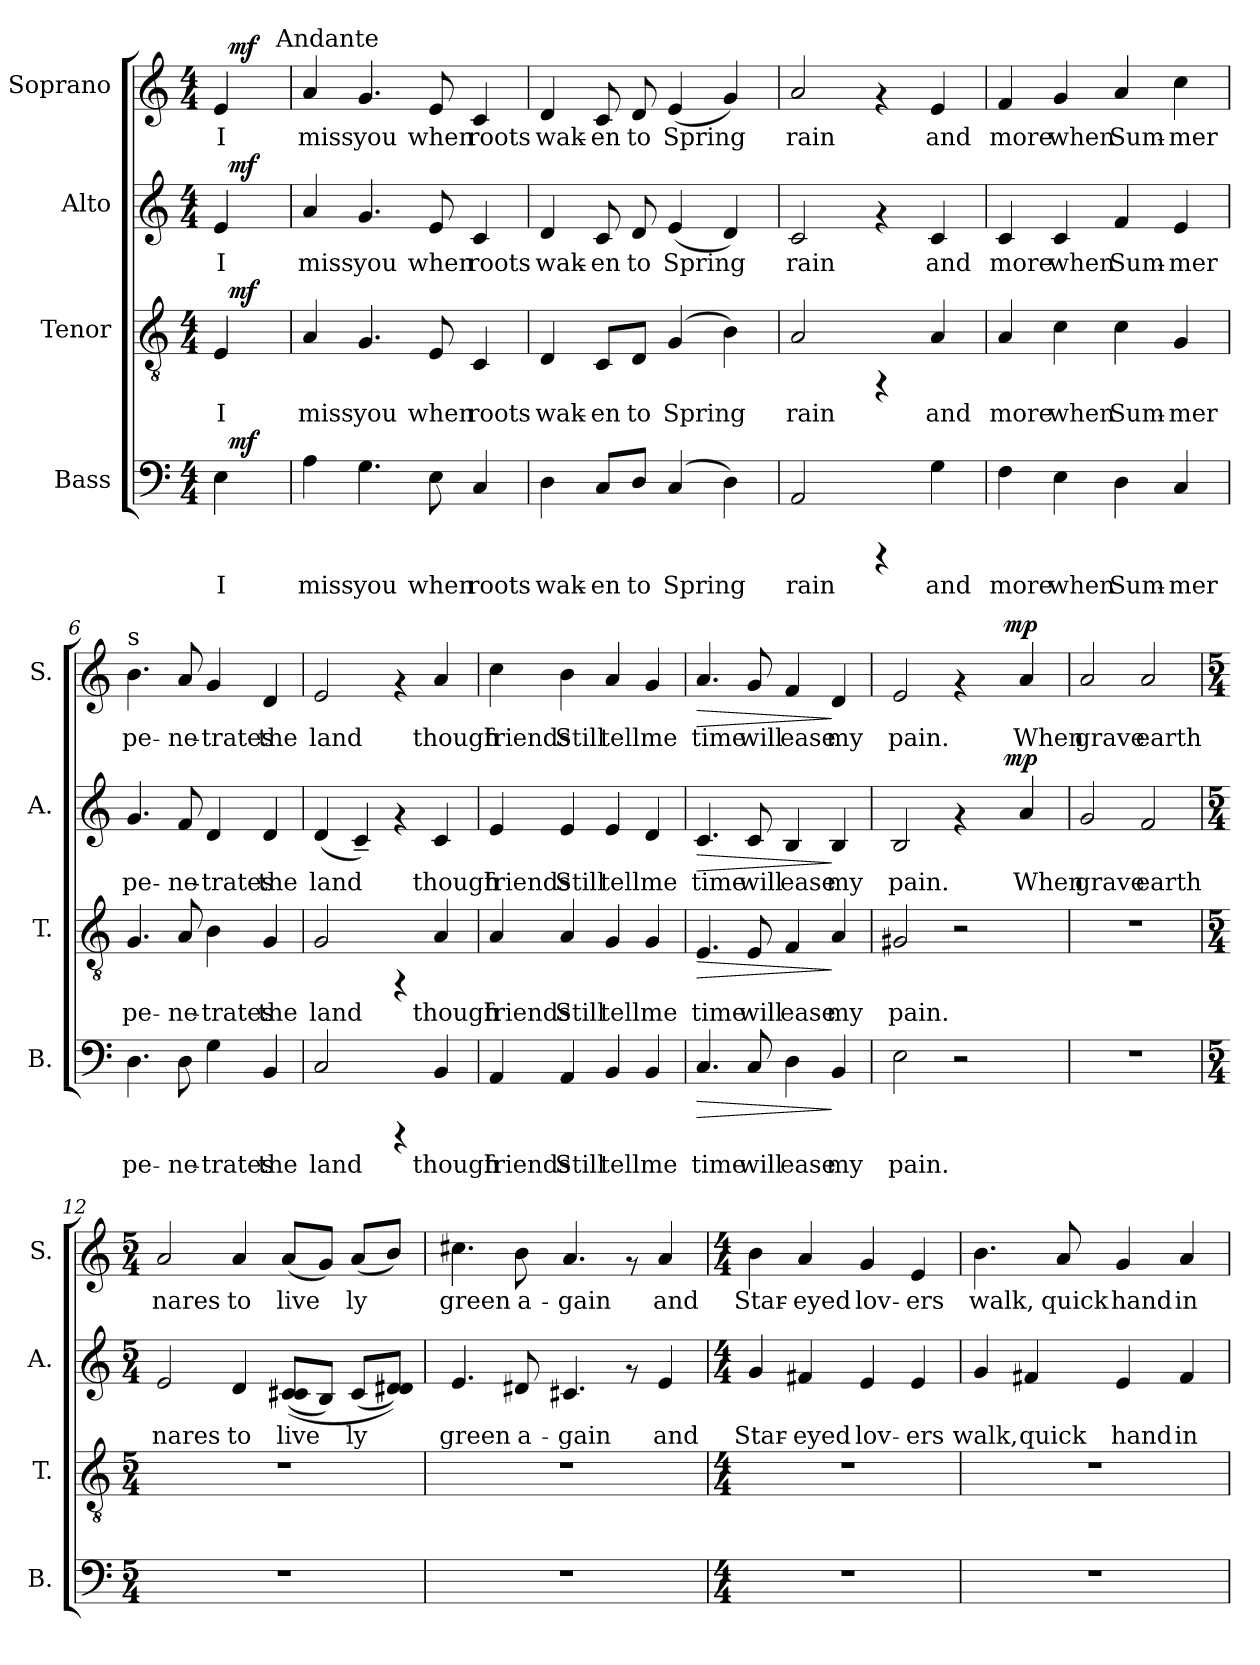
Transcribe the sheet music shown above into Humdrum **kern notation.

**kern	**text	**dynam	**kern	**text	**dynam	**kern	**text	**dynam	**kern	**text	**dynam
*part4	*part4	*part4	*part3	*part3	*part3	*part2	*part2	*part2	*part1	*part1	*part1
*staff4	*staff4	*staff4	*staff3	*staff3	*staff3	*staff2	*staff2	*staff2	*staff1	*staff1	*staff1
*I"Bass	*	*	*I"Tenor	*	*	*I"Alto	*	*	*I"Soprano	*	*
*I'B.	*	*	*I'T.	*	*	*I'A.	*	*	*I'S.	*	*
!!LO:PB:g=z
*stria5	*	*	*stria5	*	*	*stria5	*	*	*stria5	*	*
*clefF4	*	*	*clefGv2	*	*	*clefG2	*	*	*clefG2	*	*
*k[]	*	*	*k[]	*	*	*k[]	*	*	*k[]	*	*
*C:	*	*	*C:	*	*	*C:	*	*	*C:	*	*
*M4/4	*	*	*M4/4	*	*	*M4/4	*	*	*M4/4	*	*
=1	=1	=1	=1	=1	=1	=1	=1	=1	=1	=1	=1
!	!LO:LY:b:cj	!	!	!LO:LY:b:cj	!	!	!LO:LY:b:cj	!	!	!LO:LY:b:cj	!
*^	*	*	*^	*	*	*^	*	*	*^	*	*
*	*	*	*	*	*	*	*	*	*	*	*	*	*^	*	*
4E\	32ryy	I	.	4E/	32ryy	I	.	4e/	32ryy	I	.	4e/	32ryy	8..ryy	I	.
!	!	!	!LO:DY:a	!	!	!	!LO:DY:a	!	!	!	!LO:DY:a	!	!	!	!	!LO:DY:a
.	8..ryy	.	mf	.	8..ryy	.	mf	.	8..ryy	.	mf	.	8..ryy	.	.	mf
!	!	!	!	!	!	!	!	!	!	!	!	!	!	!LO:TX:a:t=Andante	!	!
.	.	.	.	.	.	.	.	.	.	.	.	.	.	32ryy	.	.
=2	=2	=2	=2	=2	=2	=2	=2	=2	=2	=2	=2	=2	=2	=2	=2	=2
!	!	!LO:LY:b:cj	!	!	!	!LO:LY:b:cj	!	!	!	!LO:LY:b:cj	!	!	!	!	!LO:LY:b:cj	!
*v	*v	*	*	*	*	*	*	*v	*v	*	*	*v	*v	*v	*	*
*	*	*	*v	*v	*	*	*	*	*	*	*	*
4A\	miss	.	4A/	miss	.	4a/	miss	.	4a/	miss	.
!	!LO:LY:b:cj	!	!	!LO:LY:b:cj	!	!	!LO:LY:b:cj	!	!	!LO:LY:b:cj	!
4.G\	you	.	4.G/	you	.	4.g/	you	.	4.g/	you	.
!	!LO:LY:b:cj	!	!	!LO:LY:b:cj	!	!	!LO:LY:b:cj	!	!	!LO:LY:b:cj	!
8E\	when	.	8E/	when	.	8e/	when	.	8e/	when	.
!	!LO:LY:b:cj	!	!	!LO:LY:b:cj	!	!	!LO:LY:b:cj	!	!	!LO:LY:b:cj	!
4C/	roots	.	4C/	roots	.	4c/	roots	.	4c/	roots	.
=3	=3	=3	=3	=3	=3	=3	=3	=3	=3	=3	=3
!	!LO:LY:b:cj	!	!	!LO:LY:b:cj	!	!	!LO:LY:b:cj	!	!	!LO:LY:b:cj	!
4D\	wak-	.	4D/	wak-	.	4d/	wak-	.	4d/	wak-	.
!	!LO:LY:b:cj	!	!	!LO:LY:b:cj	!	!	!LO:LY:b:cj	!	!	!LO:LY:b:cj	!
8C/L	-en	.	8C/L	-en	.	8c/	-en	.	8c/	-en	.
!	!LO:LY:b:cj	!	!	!LO:LY:b:cj	!	!	!LO:LY:b:cj	!	!	!LO:LY:b:cj	!
8D/J	to	.	8D/J	to	.	8d/	to	.	8d/	to	.
!	!LO:LY:b:cj	!	!	!LO:LY:b:cj	!	!	!LO:LY:b:cj	!	!	!LO:LY:b:cj	!
(>4C/	Spring	.	(>4G/	Spring	.	(<4e/	Spring	.	(<4e/	Spring	.
!	!LO:LY:b:cj	!	!	!LO:LY:b:cj	!	!	!LO:LY:b:cj	!	!	!LO:LY:b:cj	!
4D\)	.	.	4B\)	.	.	4d/)	.	.	4g/)	.	.
=4	=4	=4	=4	=4	=4	=4	=4	=4	=4	=4	=4
!	!LO:LY:b:cj	!	!	!LO:LY:b:cj	!	!	!LO:LY:b:cj	!	!	!LO:LY:b:cj	!
2AA/	rain	.	2A/	rain	.	2c/	rain	.	2a/	rain	.
4rCCC	.	.	4rFF	.	.	4rf	.	.	4rf	.	.
!	!LO:LY:b:cj	!	!	!LO:LY:b:cj	!	!	!LO:LY:b:cj	!	!	!LO:LY:b:cj	!
4G\	and	.	4A/	and	.	4c/	and	.	4e/	and	.
=5	=5	=5	=5	=5	=5	=5	=5	=5	=5	=5	=5
!	!LO:LY:b:cj	!	!	!LO:LY:b:cj	!	!	!LO:LY:b:cj	!	!	!LO:LY:b:cj	!
4F\	more	.	4A/	more	.	4c/	more	.	4f/	more	.
!	!LO:LY:b:cj	!	!	!LO:LY:b:cj	!	!	!LO:LY:b:cj	!	!	!LO:LY:b:cj	!
4E\	when	.	4c\	when	.	4c/	when	.	4g/	when	.
!	!LO:LY:b:cj	!	!	!LO:LY:b:cj	!	!	!LO:LY:b:cj	!	!	!LO:LY:b:cj	!
4D\	Sum-	.	4c\	Sum-	.	4f/	Sum-	.	4a/	Sum-	.
!	!LO:LY:b:cj	!	!	!LO:LY:b:cj	!	!	!LO:LY:b:cj	!	!	!LO:LY:b:cj	!
4C/	-mer	.	4G/	-mer	.	4e/	-mer	.	4cc\	-mer	.
!!LO:LB:g=z
=6	=6	=6	=6	=6	=6	=6	=6	=6	=6	=6	=6
!	!	!	!	!	!	!	!	!	!LO:TX:a:t=s	!	!
!	!LO:LY:b:cj	!	!	!LO:LY:b:cj	!	!	!LO:LY:b:cj	!	!	!LO:LY:b:cj	!
4.D\	pe-	.	4.G/	pe-	.	4.g/	pe-	.	4.b\	pe-	.
!	!LO:LY:b:cj	!	!	!LO:LY:b:cj	!	!	!LO:LY:b:cj	!	!	!LO:LY:b:cj	!
8D\	-ne-	.	8A/	-ne-	.	8f/	-ne-	.	8a/	-ne-	.
!	!LO:LY:b:cj	!	!	!LO:LY:b:cj	!	!	!LO:LY:b:cj	!	!	!LO:LY:b:cj	!
4G\	-trates	.	4B\	-trates	.	4d/	-trates	.	4g/	-trates	.
!	!LO:LY:b:cj	!	!	!LO:LY:b:cj	!	!	!LO:LY:b:cj	!	!	!LO:LY:b:cj	!
4BB/	the	.	4G/	the	.	4d/	the	.	4d/	the	.
=7	=7	=7	=7	=7	=7	=7	=7	=7	=7	=7	=7
!	!LO:LY:b:cj	!	!	!LO:LY:b:cj	!	!	!LO:LY:b:cj	!	!	!LO:LY:b:cj	!
2C/	land	.	2G/	land	.	(<4d/	land	.	2e/	land	.
!	!	!	!	!	!	!	!LO:LY:b:cj	!	!	!	!
.	.	.	.	.	.	4c~</)	.	.	.	.	.
4rCCC	.	.	4rFF	.	.	4rf	.	.	4rf	.	.
!	!LO:LY:b:cj	!	!	!LO:LY:b:cj	!	!	!LO:LY:b:cj	!	!	!LO:LY:b:cj	!
4BB/	though	.	4A/	though	.	4c/	though	.	4a/	though	.
=8	=8	=8	=8	=8	=8	=8	=8	=8	=8	=8	=8
!	!LO:LY:b:cj	!	!	!LO:LY:b:cj	!	!	!LO:LY:b:cj	!	!	!LO:LY:b:cj	!
4AA/	friends	.	4A/	friends	.	4e/	friends	.	4cc\	friends	.
!	!LO:LY:b:cj	!	!	!LO:LY:b:cj	!	!	!LO:LY:b:cj	!	!	!LO:LY:b:cj	!
4AA/	Still	.	4A/	Still	.	4e/	Still	.	4b\	Still	.
!	!LO:LY:b:cj	!	!	!LO:LY:b:cj	!	!	!LO:LY:b:cj	!	!	!LO:LY:b:cj	!
4BB/	tell	.	4G/	tell	.	4e/	tell	.	4a/	tell	.
!	!LO:LY:b:cj	!	!	!LO:LY:b:cj	!	!	!LO:LY:b:cj	!	!	!LO:LY:b:cj	!
4BB/	me	.	4G/	me	.	4d/	me	.	4g/	me	.
=9	=9	=9	=9	=9	=9	=9	=9	=9	=9	=9	=9
!	!LO:LY:b:cj	!LO:HP:b	!	!LO:LY:b:cj	!LO:HP:b	!	!LO:LY:b:cj	!LO:HP:b	!	!LO:LY:b:cj	!LO:HP:b
4.C/	time	>	4.E/	time	>	4.c/	time	>	4.a/	time	>
!	!LO:LY:b:cj	!	!	!LO:LY:b:cj	!	!	!LO:LY:b:cj	!	!	!LO:LY:b:cj	!
8C/	will	.	8E/	will	.	8c/	will	.	8g/	will	.
!	!LO:LY:b:cj	!	!	!LO:LY:b:cj	!	!	!LO:LY:b:cj	!	!	!LO:LY:b:cj	!
4D\	ease	.	4F/	ease	.	4B/	ease	.	4f/	ease	.
!	!LO:LY:b:cj	!	!	!LO:LY:b:cj	!	!	!LO:LY:b:cj	!	!	!LO:LY:b:cj	!
4BB/	my	]	4A/	my	]	4B/	my	]	4d/	my	]
=10	=10	=10	=10	=10	=10	=10	=10	=10	=10	=10	=10
!	!LO:LY:b:cj	!	!	!LO:LY:b:cj	!	!	!LO:LY:b:cj	!	!	!LO:LY:b:cj	!
*	*	*	*	*	*	*^	*	*	*^	*	*
2E\	pain.	.	2G#X/	pain.	.	2B/	2ryy	pain.	.	2e/	2ryy	pain.	.
2r	.	.	2r	.	.	4rf	8ryy	.	.	4rf	8ryy	.	.
.	.	.	.	.	.	.	16ryy	.	.	.	16ryy	.	.
.	.	.	.	.	.	.	64ryy	.	.	.	64ryy	.	.
!	!	!	!	!	!	!	!	!	!LO:DY:a	!	!	!	!LO:DY:a
.	.	.	.	.	.	.	4ryy	.	mp	.	4ryy	.	mp
!	!	!	!	!	!	!	!	!LO:LY:b:cj	!	!	!	!LO:LY:b:cj	!
.	.	.	.	.	.	4a/	.	When	.	4a/	.	When	.
.	.	.	.	.	.	.	32.ryy	.	.	.	32.ryy	.	.
!!LO:PB:g=z
=11	=11	=11	=11	=11	=11	=11	=11	=11	=11	=11	=11	=11	=11
!	!	!	!	!	!	!	!	!	!	!LO:TX:a:t=A	!	!	!
!	!	!	!	!	!	!	!	!LO:LY:b:cj	!	!	!	!LO:LY:b:cj	!
*	*	*	*	*	*	*v	*v	*	*	*	*	*	*
*	*	*	*	*	*	*	*	*	*v	*v	*	*
1r	.	.	1r	.	.	2g/	grave	.	2a/	grave	.
!	!	!	!	!	!	!	!LO:LY:b:cj	!	!	!LO:LY:b:cj	!
.	.	.	.	.	.	2f/	earth	.	2a/	earth	.
=12	=12	=12	=12	=12	=12	=12	=12	=12	=12	=12	=12
*M5/4	*	*	*M5/4	*	*	*M5/4	*	*	*M5/4	*	*
!	!	!	!	!	!	!	!LO:LY:b:cj	!	!	!LO:LY:b:cj	!
4%5r	.	.	4%5r	.	.	2e/	nares	.	2a/	nares	.
!	!	!	!	!	!	!	!LO:LY:b:cj	!	!	!LO:LY:b:cj	!
.	.	.	.	.	.	4d/	to	.	4a/	to	.
!	!	!	!	!	!	!	!LO:LY:b:cj	!	!	!LO:LY:b:cj	!
.	.	.	.	.	.	(<(<8c#X/ 8c#X/L	live-	.	(<8a/L	live-	.
!	!	!	!	!	!	!	!LO:LY:b:cj	!	!	!LO:LY:b:cj	!
.	.	.	.	.	.	8B/J)	--	.	8g/J)	--	.
!	!	!	!	!	!	!	!LO:LY:b:cj	!	!	!LO:LY:b:cj	!
.	.	.	.	.	.	(<8c#/L	-ly	.	(<8a/L	-ly	.
!	!	!	!	!	!	!	!LO:LY:b:cj	!	!	!LO:LY:b:cj	!
.	.	.	.	.	.	8d#X/ 8d#X/J))	.	.	8b/J)	.	.
=13	=13	=13	=13	=13	=13	=13	=13	=13	=13	=13	=13
!	!	!	!	!	!	!	!LO:LY:b:cj	!	!	!LO:LY:b:cj	!
4%5r	.	.	4%5r	.	.	4.e/	green	.	4.cc#X\	green	.
!	!	!	!	!	!	!	!LO:LY:b:cj	!	!	!LO:LY:b:cj	!
.	.	.	.	.	.	8d#X/	a-	.	8b\	a-	.
!	!	!	!	!	!	!	!LO:LY:b:cj	!	!	!LO:LY:b:cj	!
.	.	.	.	.	.	4.c#X/	-gain	.	4.a/	-gain	.
.	.	.	.	.	.	8rf	.	.	8rf	.	.
!	!	!	!	!	!	!	!LO:LY:b:cj	!	!	!LO:LY:b:cj	!
.	.	.	.	.	.	4e/	and	.	4a/	and	.
=14	=14	=14	=14	=14	=14	=14	=14	=14	=14	=14	=14
*M4/4	*	*	*M4/4	*	*	*M4/4	*	*	*M4/4	*	*
!	!	!	!	!	!	!	!LO:LY:b:cj	!	!	!LO:LY:b:cj	!
1r	.	.	1r	.	.	4g/	Star-	.	4b\	Star-	.
!	!	!	!	!	!	!	!LO:LY:b:cj	!	!	!LO:LY:b:cj	!
.	.	.	.	.	.	4f#X/	-eyed	.	4a/	-eyed	.
!	!	!	!	!	!	!	!LO:LY:b:cj	!	!	!LO:LY:b:cj	!
.	.	.	.	.	.	4e/	lov-	.	4g/	lov-	.
!	!	!	!	!	!	!	!LO:LY:b:cj	!	!	!LO:LY:b:cj	!
.	.	.	.	.	.	4e/	-ers	.	4e/	-ers	.
=15	=15	=15	=15	=15	=15	=15	=15	=15	=15	=15	=15
!	!	!	!	!	!	!	!LO:LY:b:cj	!	!	!LO:LY:b:cj	!
1r	.	.	1r	.	.	4g/	walk,	.	4.b\	walk,	.
!	!	!	!	!	!	!	!LO:LY:b:cj	!	!	!	!
.	.	.	.	.	.	4f#X/	quick	.	.	.	.
!	!	!	!	!	!	!	!	!	!	!LO:LY:b:cj	!
.	.	.	.	.	.	.	.	.	8a/	quick	.
!	!	!	!	!	!	!	!LO:LY:b:cj	!	!	!LO:LY:b:cj	!
.	.	.	.	.	.	4e/	hand	.	4g/	hand	.
!	!	!	!	!	!	!	!LO:LY:b:cj	!	!	!LO:LY:b:cj	!
.	.	.	.	.	.	4f#/	in	.	4a/	in	.
=	=	=	=	=	=	=	=	=	=	=	=
*-	*-	*-	*-	*-	*-	*-	*-	*-	*-	*-	*-
